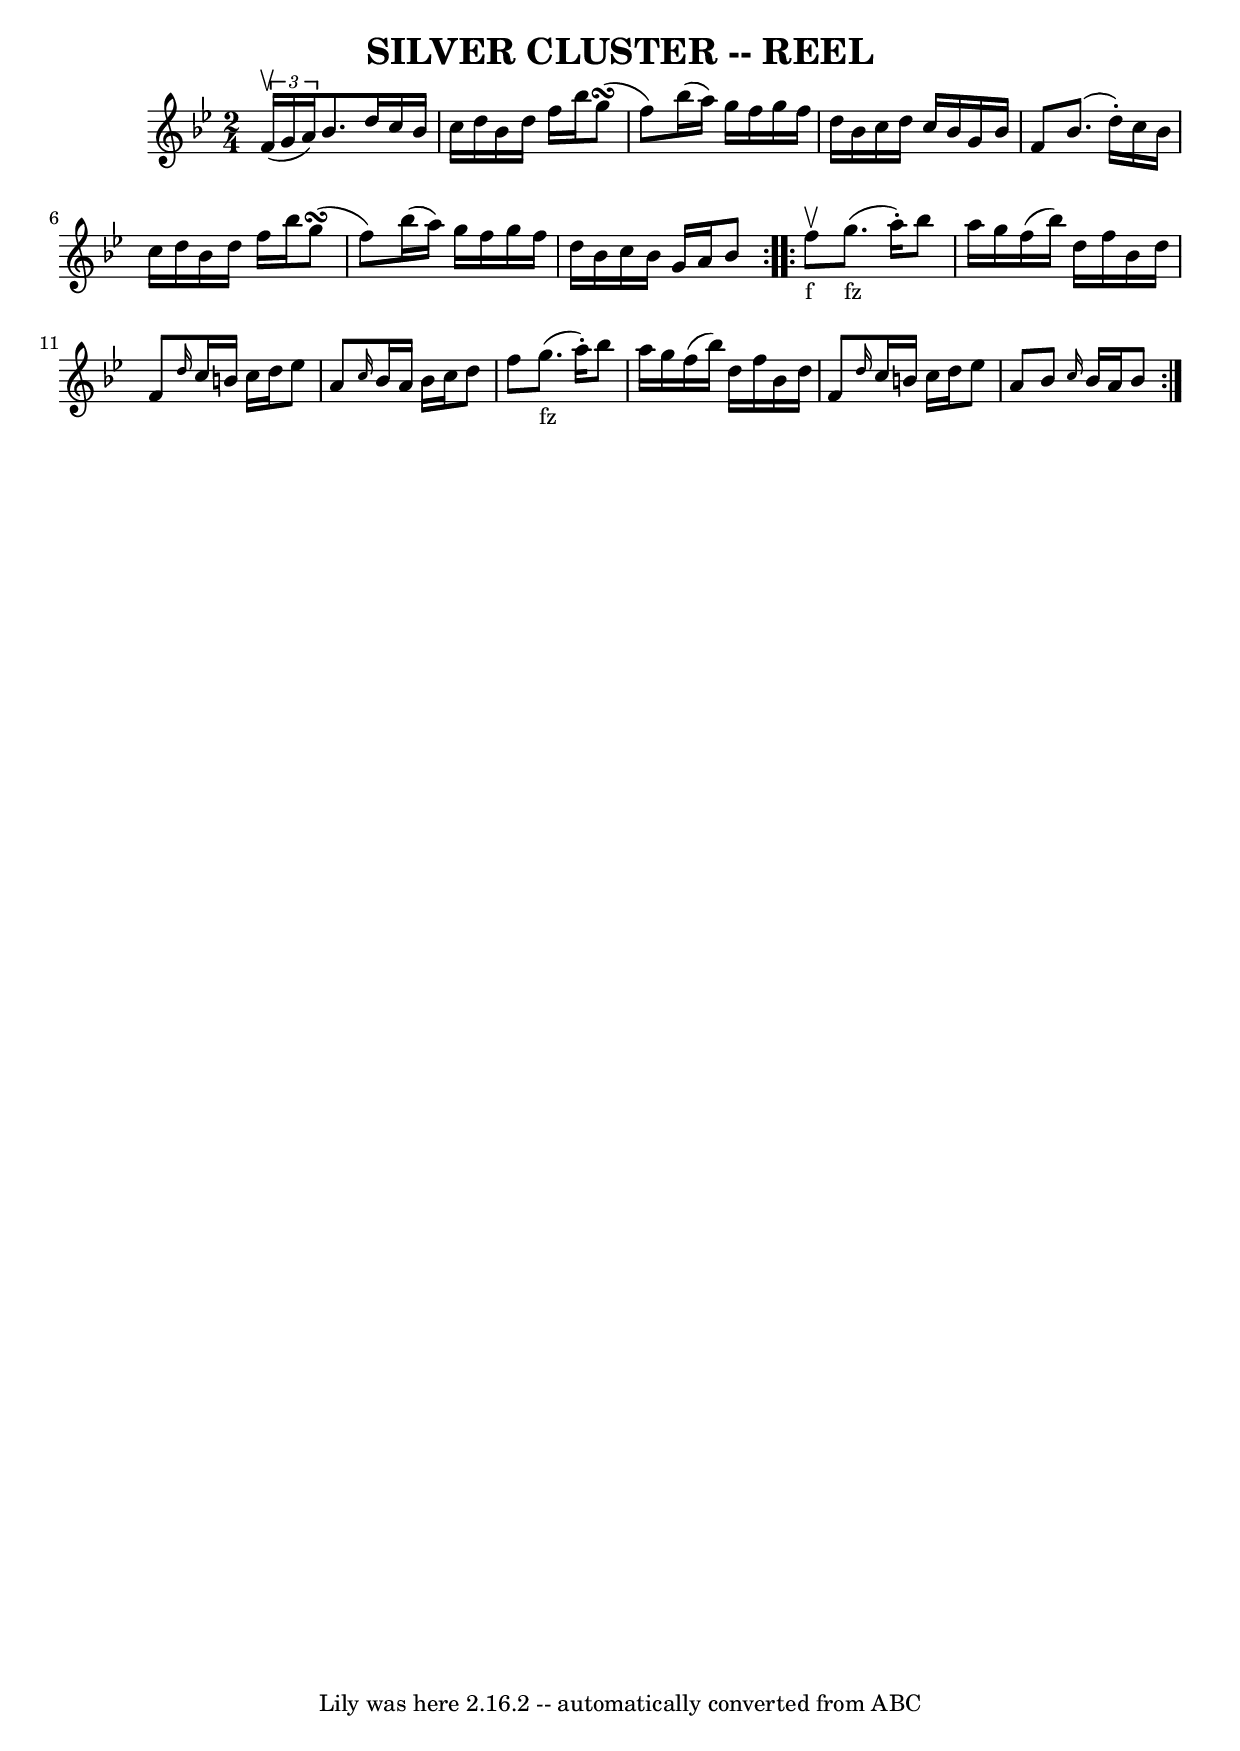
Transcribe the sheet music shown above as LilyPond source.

\version "2.16.2"
\include "Mammoth.ily"
\header {
	%% book = "Ryan's Mammoth Collection of Fiddle Tunes"
	crossRefNumber = "1"
	footnotes = ""
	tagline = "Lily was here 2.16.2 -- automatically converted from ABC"
	title = "SILVER CLUSTER -- REEL"
}
voicedefault =  {


\repeat volta 2 {
\time 2/4 
\key bes \major   \times 2/3 { f'16 (^\upbow g'16 a'16) }   
    |
 bes'8. d''16 c''16 bes'16 c''16 d''16    |
 
 bes'16 d''16 f''16 bes''16 g''8 (\turn f''8)   |
   
bes''16 (a''16) g''16 f''16 g''16 f''16 d''16 bes'16    
|
 c''16 d''16 c''16 bes'16 g'16 bes'16 f'8        
|
 bes'8. (d''16 -.) c''16 bes'16 c''16 d''16    
|
 bes'16 d''16 f''16 bes''16 g''8 (\turn f''8)   
|
 bes''16 (a''16) g''16 f''16 g''16 f''16 d''16    
bes'16    |
 c''16 bes'16 g'16 a'16 bes'8    }     
\repeat volta 2 { f''8_"f"^\upbow       |
 g''8._"fz"(a''16 
-.) bes''8 a''16 g''16    |
 f''16 (bes''16) d''16    
f''16 bes'16 d''16 f'8    |
 \grace { d''16  } c''16    
b'16 c''16 d''16 ees''8 a'8    |
 \grace { c''16  }   
bes'16 a'16 bes'16 c''16 d''8 f''8        |
 g''8. 
_"fz"(a''16 -.) bes''8 a''16 g''16    |
 f''16 (bes''16 
) d''16 f''16 bes'16 d''16 f'8    |
 \grace { d''16  } 
 c''16 b'16 c''16 d''16 ees''8 a'8    |
 bes'8  
\grace { c''16  } bes'16 a'16 bes'8    }   
}

\score{
    <<

	\context Staff="default"
	{
	    \voicedefault 
	}

    >>
	\layout {
	}
	\midi {}
}
